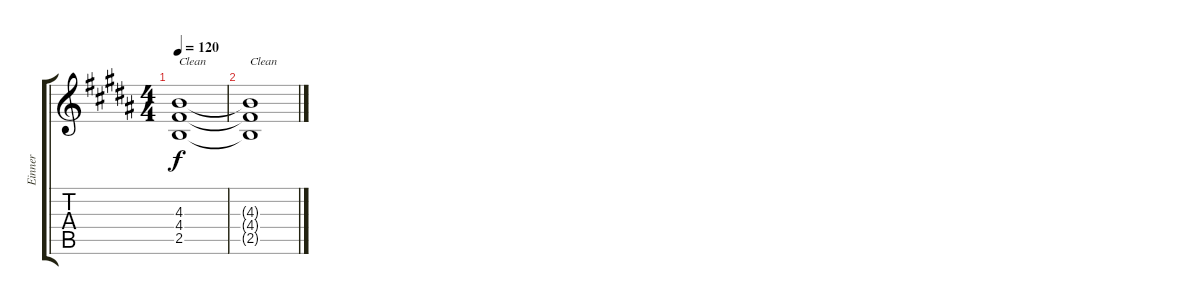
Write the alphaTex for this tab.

\track ("Einner" "Einner") {instrument acousticguitarsteel}
\staff {score tabs}
\tuning (E4 B3 G3 D3 A2 E2) {hide}
\ts (4 4)
\tempo 120
\clef g2
\ks b
(4.3 4.4 2.5).1{txt "Clean" dy f} |
(4.3{t} 4.4{t} 2.5{t}).1{txt "Clean"}
